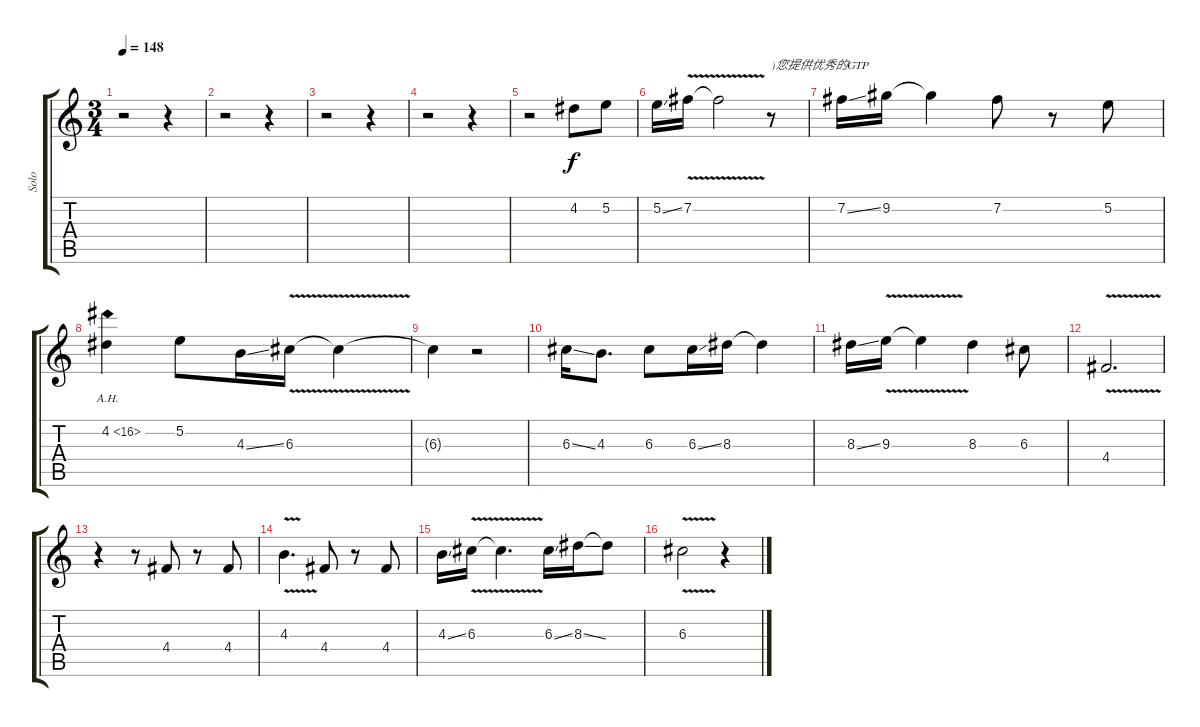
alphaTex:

\track ("Solo" "Solo") {instrument overdrivenguitar}
\staff {score tabs}
\tuning (E4 B3 G3 D3 A2 E2) {hide}
\ts (3 4)
\tempo 148
\clef g2
\ks c
r.2{dy f} r.4 |
r.2 r.4 |
r.2 r.4 |
r.2 r.4 |
r.2 4.2.8 5.2.8 |
5.2{ss}.16 7.2{v}.16 7.2{t}.2 r.8{txt ")您提供优秀的GTP"} |
7.2{ss}.16 9.2.16 9.2{t}.4 7.2.8 r.8 5.2.8 |
4.2{ah 12}.4 5.2.8 4.3{ss}.16 6.3{v}.16 6.3{t}.4 |
6.3{t}.4 r.2 |
6.3{ss}.16 4.3.8{d} 6.3.8 6.3{ss}.16 8.3.16 8.3{t}.4 |
8.3{ss}.16 9.3{v}.16 9.3{t}.4 8.3.4 6.3.8 |
4.4{v}.2{d} |
r.4 r.8 4.4.8 r.8 4.4.8 |
4.3{v}.4{d} 4.4.8 r.8 4.4.8 |
4.3{ss}.16 6.3{v}.16 6.3{t}.4{d} 6.3{ss}.16 8.3{ss}.16 8.3{t}.8 |
6.3{v}.2 r.4
